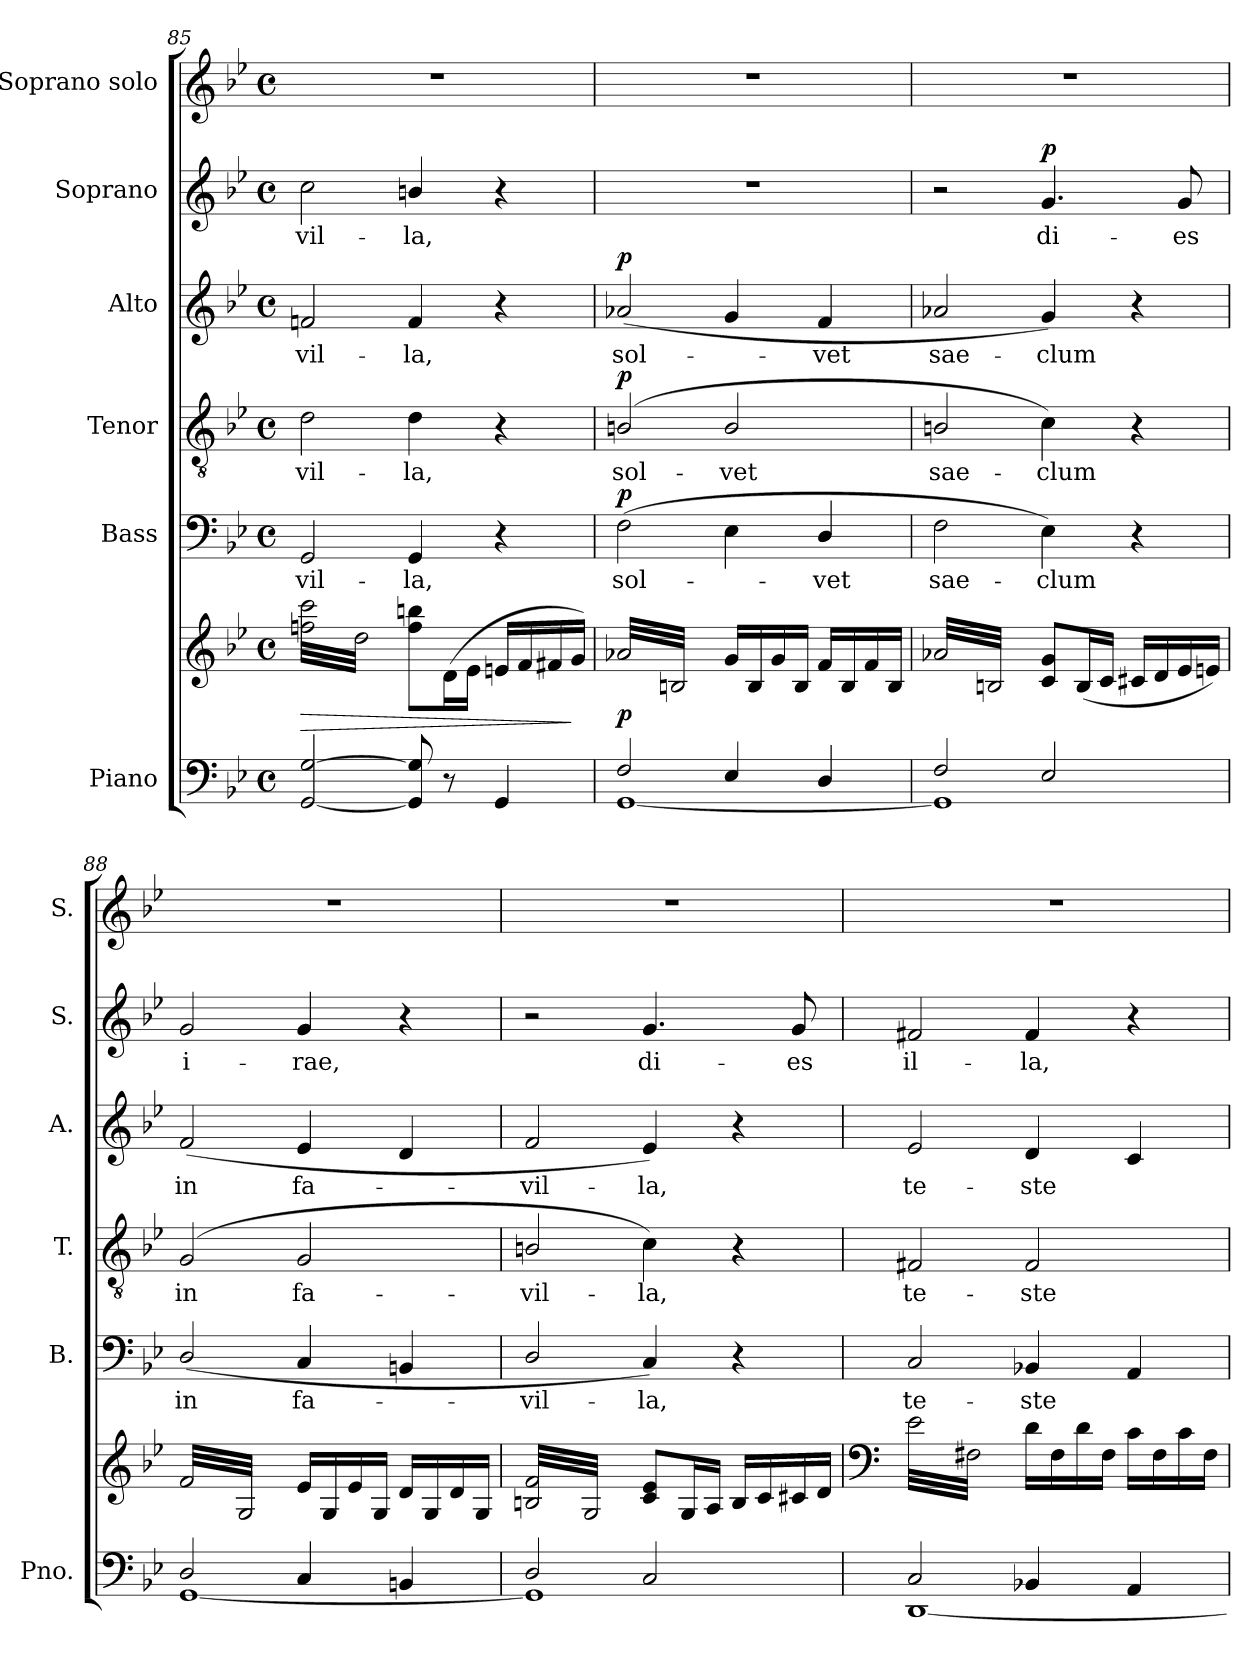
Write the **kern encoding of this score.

**kern	**kern	**dynam	**kern	**text	**dynam	**kern	**text	**dynam	**kern	**text	**dynam	**kern	**text	**dynam	**kern
*part6	*part6	*part6	*part5	*part5	*part5	*part4	*part4	*part4	*part3	*part3	*part3	*part2	*part2	*part2	*part1
*staff7	*staff6	*staff6/7	*staff5	*staff5	*staff5	*staff4	*staff4	*staff4	*staff3	*staff3	*staff3	*staff2	*staff2	*staff2	*staff1
*I"Piano	*	*	*I"Bass	*	*	*I"Tenor	*	*	*I"Alto	*	*	*I"Soprano	*	*	*I"Soprano solo
*I'Pno.	*	*	*I'B.	*	*	*I'T.	*	*	*I'A.	*	*	*I'S.	*	*	*I'S.
*clefF4	*clefG2	*	*clefF4	*	*	*clefGv2	*	*	*clefG2	*	*	*clefG2	*	*	*clefG2
*	*	*	*	*	*	*ITrd7c12	*	*	*	*	*	*	*	*	*
*k[b-e-]	*k[b-e-]	*	*k[b-e-]	*	*	*k[b-e-]	*	*	*k[b-e-]	*	*	*k[b-e-]	*	*	*k[b-e-]
*g:	*g:	*	*g:	*	*	*g:	*	*	*g:	*	*	*g:	*	*	*g:
*M4/4	*M4/4	*	*M4/4	*	*	*M4/4	*	*	*M4/4	*	*	*M4/4	*	*	*M4/4
*met(c)	*met(c)	*	*met(c)	*	*	*met(c)	*	*	*met(c)	*	*	*met(c)	*	*	*met(c)
=85	=85	=85	=85	=85	=85	=85	=85	=85	=85	=85	=85	=85	=85	=85	=85
!	!	!LO:HP:b	!	!	!	!	!	!	!	!	!	!	!	!	!
!	!	!	!	!LO:LY:b:color=#000000	!	!	!	!	!	!	!	!	!	!	!
!	!	!	!	!	!	!	!LO:LY:b:color=#000000	!	!	!	!	!	!	!	!
!	!	!	!	!	!	!	!	!	!	!LO:LY:b:color=#000000	!	!	!	!	!
!	!	!	!	!	!	!	!	!	!	!	!	!	!LO:LY:b:color=#000000	!	!
*	*tremolo	*	*	*	*	*	*	*	*	*	*	*	*	*	*
[2GGi/ [2Gi	32ffni\ 32ccciLLL	>	2GGi/	-vil-	.	2Di\	-vil-	.	2fni/	-vil-	.	2cci\	-vil-	.	1r
.	32ddi\	.	.	.	.	.	.	.	.	.	.	.	.	.	.
.	32ffni\ 32ccci	.	.	.	.	.	.	.	.	.	.	.	.	.	.
.	32ddi\	.	.	.	.	.	.	.	.	.	.	.	.	.	.
.	32ffni\ 32ccci	.	.	.	.	.	.	.	.	.	.	.	.	.	.
.	32ddi\	.	.	.	.	.	.	.	.	.	.	.	.	.	.
.	32ffni\ 32ccci	.	.	.	.	.	.	.	.	.	.	.	.	.	.
.	32ddi\	.	.	.	.	.	.	.	.	.	.	.	.	.	.
.	32ffni\ 32ccci	.	.	.	.	.	.	.	.	.	.	.	.	.	.
.	32ddi\	.	.	.	.	.	.	.	.	.	.	.	.	.	.
.	32ffni\ 32ccci	.	.	.	.	.	.	.	.	.	.	.	.	.	.
.	32ddi\	.	.	.	.	.	.	.	.	.	.	.	.	.	.
.	32ffni\ 32ccci	.	.	.	.	.	.	.	.	.	.	.	.	.	.
.	32ddi\	.	.	.	.	.	.	.	.	.	.	.	.	.	.
.	32ffni\ 32ccci	.	.	.	.	.	.	.	.	.	.	.	.	.	.
.	32ddi\JJJ	.	.	.	.	.	.	.	.	.	.	.	.	.	.
*	*Xtremolo	*	*	*	*	*	*	*	*	*	*	*	*	*	*
!	!	!	!	!LO:LY:b:color=#000000	!	!	!	!	!	!	!	!	!	!	!
!	!	!	!	!	!	!	!LO:LY:b:color=#000000	!	!	!	!	!	!	!	!
!	!	!	!	!	!	!	!	!	!	!LO:LY:b:color=#000000	!	!	!	!	!
!	!	!	!	!	!	!	!	!	!	!	!	!	!LO:LY:b:color=#000000	!	!
8GGi/] 8Gi]	8ffi\ 8bbniL	.	4GGi/	-la,	.	4Di\	-la,	.	4fi/	-la,	.	4bni/	-la,	.	.
.	.	.	.	.	.	.	.	.	.	.	.	.	.	.	.
.	.	.	.	.	.	.	.	.	.	.	.	.	.	.	.
.	.	.	.	.	.	.	.	.	.	.	.	.	.	.	.
8r	(16di\L	.	.	.	.	.	.	.	.	.	.	.	.	.	.
.	.	.	.	.	.	.	.	.	.	.	.	.	.	.	.
.	16e-i\JJ	.	.	.	.	.	.	.	.	.	.	.	.	.	.
.	.	.	.	.	.	.	.	.	.	.	.	.	.	.	.
4GGi/	16eni/LL	.	4r	.	.	4r	.	.	4r	.	.	4r	.	.	.
.	16fi/	.	.	.	.	.	.	.	.	.	.	.	.	.	.
.	16f#Xi/	.	.	.	.	.	.	.	.	.	.	.	.	.	.
.	16gi/JJ)	]	.	.	.	.	.	.	.	.	.	.	.	.	.
=86	=86	=86	=86	=86	=86	=86	=86	=86	=86	=86	=86	=86	=86	=86	=86
*^	*	*	*	*	*	*	*	*	*	*	*	*	*	*	*
!	!	!	!	!	!LO:LY:b:color=#000000	!	!	!	!	!	!	!	!	!	!	!
!	!	!	!	!	!	!	!	!LO:LY:b:color=#000000	!	!	!	!	!	!	!	!
!	!	!	!	!	!	!	!	!	!	!	!LO:LY:b:color=#000000	!	!	!	!	!
*	*	*tremolo	*	*	*	*	*	*	*	*	*	*	*	*	*	*
2Fi/	[1GGi	32a-Xi/LLL	p	(2Fi\	sol-	p	(2BBni/	sol-	p	(2a-Xi/	sol-	p	1r	.	.	1r
.	.	32Bni/	.	.	.	.	.	.	.	.	.	.	.	.	.	.
.	.	32a-Xi/	.	.	.	.	.	.	.	.	.	.	.	.	.	.
.	.	32Bni/	.	.	.	.	.	.	.	.	.	.	.	.	.	.
.	.	32a-Xi/	.	.	.	.	.	.	.	.	.	.	.	.	.	.
.	.	32Bni/	.	.	.	.	.	.	.	.	.	.	.	.	.	.
.	.	32a-Xi/	.	.	.	.	.	.	.	.	.	.	.	.	.	.
.	.	32Bni/	.	.	.	.	.	.	.	.	.	.	.	.	.	.
.	.	32a-Xi/	.	.	.	.	.	.	.	.	.	.	.	.	.	.
.	.	32Bni/	.	.	.	.	.	.	.	.	.	.	.	.	.	.
.	.	32a-Xi/	.	.	.	.	.	.	.	.	.	.	.	.	.	.
.	.	32Bni/	.	.	.	.	.	.	.	.	.	.	.	.	.	.
.	.	32a-Xi/	.	.	.	.	.	.	.	.	.	.	.	.	.	.
.	.	32Bni/	.	.	.	.	.	.	.	.	.	.	.	.	.	.
.	.	32a-Xi/	.	.	.	.	.	.	.	.	.	.	.	.	.	.
.	.	32Bni/JJJ	.	.	.	.	.	.	.	.	.	.	.	.	.	.
*	*	*Xtremolo	*	*	*	*	*	*	*	*	*	*	*	*	*	*
!	!	!	!	!	!	!	!	!LO:LY:b:color=#000000	!	!	!	!	!	!	!	!
4E-i/	.	16gi/LL	.	4E-i\	.	.	2BBi/	-vet	.	4gi/	.	.	.	.	.	.
.	.	.	.	.	.	.	.	.	.	.	.	.	.	.	.	.
.	.	16Bi/	.	.	.	.	.	.	.	.	.	.	.	.	.	.
.	.	.	.	.	.	.	.	.	.	.	.	.	.	.	.	.
.	.	16gi/	.	.	.	.	.	.	.	.	.	.	.	.	.	.
.	.	.	.	.	.	.	.	.	.	.	.	.	.	.	.	.
.	.	16Bi/JJ	.	.	.	.	.	.	.	.	.	.	.	.	.	.
.	.	.	.	.	.	.	.	.	.	.	.	.	.	.	.	.
!	!	!	!	!	!LO:LY:b:color=#000000	!	!	!	!	!	!	!	!	!	!	!
!	!	!	!	!	!	!	!	!	!	!	!LO:LY:b:color=#000000	!	!	!	!	!
4Di/	.	16fi/LL	.	4Di/	-vet	.	.	.	.	4fi/	-vet	.	.	.	.	.
.	.	16Bi/	.	.	.	.	.	.	.	.	.	.	.	.	.	.
.	.	16fi/	.	.	.	.	.	.	.	.	.	.	.	.	.	.
.	.	16Bi/JJ	.	.	.	.	.	.	.	.	.	.	.	.	.	.
=87	=87	=87	=87	=87	=87	=87	=87	=87	=87	=87	=87	=87	=87	=87	=87	=87
!	!	!	!	!	!LO:LY:b:color=#000000	!	!	!	!	!	!	!	!	!	!	!
!	!	!	!	!	!	!	!	!LO:LY:b:color=#000000	!	!	!	!	!	!	!	!
!	!	!	!	!	!	!	!	!	!	!	!LO:LY:b:color=#000000	!	!	!	!	!
*	*	*tremolo	*	*	*	*	*	*	*	*	*	*	*	*	*	*
2Fi/	1GGi]	32a-Xi/LLL	.	2Fi\	sae-	.	2BBni/	sae-	.	2a-Xi/	sae-	.	2r	.	.	1r
.	.	32Bni/	.	.	.	.	.	.	.	.	.	.	.	.	.	.
.	.	32a-Xi/	.	.	.	.	.	.	.	.	.	.	.	.	.	.
.	.	32Bni/	.	.	.	.	.	.	.	.	.	.	.	.	.	.
.	.	32a-Xi/	.	.	.	.	.	.	.	.	.	.	.	.	.	.
.	.	32Bni/	.	.	.	.	.	.	.	.	.	.	.	.	.	.
.	.	32a-Xi/	.	.	.	.	.	.	.	.	.	.	.	.	.	.
.	.	32Bni/	.	.	.	.	.	.	.	.	.	.	.	.	.	.
.	.	32a-Xi/	.	.	.	.	.	.	.	.	.	.	.	.	.	.
.	.	32Bni/	.	.	.	.	.	.	.	.	.	.	.	.	.	.
.	.	32a-Xi/	.	.	.	.	.	.	.	.	.	.	.	.	.	.
.	.	32Bni/	.	.	.	.	.	.	.	.	.	.	.	.	.	.
.	.	32a-Xi/	.	.	.	.	.	.	.	.	.	.	.	.	.	.
.	.	32Bni/	.	.	.	.	.	.	.	.	.	.	.	.	.	.
.	.	32a-Xi/	.	.	.	.	.	.	.	.	.	.	.	.	.	.
.	.	32Bni/JJJ	.	.	.	.	.	.	.	.	.	.	.	.	.	.
*	*	*Xtremolo	*	*	*	*	*	*	*	*	*	*	*	*	*	*
!	!	!	!	!	!LO:LY:b:color=#000000	!	!	!	!	!	!	!	!	!	!	!
!	!	!	!	!	!	!	!	!LO:LY:b:color=#000000	!	!	!	!	!	!	!	!
!	!	!	!	!	!	!	!	!	!	!	!LO:LY:b:color=#000000	!	!	!	!	!
!	!	!	!	!	!	!	!	!	!	!	!	!	!	!LO:LY:b:color=#000000	!	!
2E-i/	.	8ci/ 8giL	.	4E-i\)	-clum	.	4Ci\)	-clum	.	4gi/)	-clum	.	4.gi/	di-	p	.
.	.	.	.	.	.	.	.	.	.	.	.	.	.	.	.	.
.	.	.	.	.	.	.	.	.	.	.	.	.	.	.	.	.
.	.	.	.	.	.	.	.	.	.	.	.	.	.	.	.	.
.	.	(16Bi/L	.	.	.	.	.	.	.	.	.	.	.	.	.	.
.	.	.	.	.	.	.	.	.	.	.	.	.	.	.	.	.
.	.	16ci/JJ	.	.	.	.	.	.	.	.	.	.	.	.	.	.
.	.	.	.	.	.	.	.	.	.	.	.	.	.	.	.	.
.	.	16c#Xi/LL	.	4r	.	.	4r	.	.	4r	.	.	.	.	.	.
.	.	16di/	.	.	.	.	.	.	.	.	.	.	.	.	.	.
!	!	!	!	!	!	!	!	!	!	!	!	!	!	!LO:LY:b:color=#000000	!	!
.	.	16e-i/	.	.	.	.	.	.	.	.	.	.	8gi/	-es	.	.
.	.	16eni/JJ)	.	.	.	.	.	.	.	.	.	.	.	.	.	.
!!LO:LB:g=z
=88	=88	=88	=88	=88	=88	=88	=88	=88	=88	=88	=88	=88	=88	=88	=88	=88
!	!	!	!	!	!LO:LY:b:color=#000000	!	!	!	!	!	!	!	!	!	!	!
!	!	!	!	!	!	!	!	!LO:LY:b:color=#000000	!	!	!	!	!	!	!	!
!	!	!	!	!	!	!	!	!	!	!	!LO:LY:b:color=#000000	!	!	!	!	!
!	!	!	!	!	!	!	!	!	!	!	!	!	!	!LO:LY:b:color=#000000	!	!
*	*	*tremolo	*	*	*	*	*	*	*	*	*	*	*	*	*	*
2Di/	[1GGi	32fi/LLL	.	(2Di/	in	.	(2GGi/	in	.	(2fi/	in	.	2gi/	i-	.	1r
.	.	32Gi/	.	.	.	.	.	.	.	.	.	.	.	.	.	.
.	.	32fi/	.	.	.	.	.	.	.	.	.	.	.	.	.	.
.	.	32Gi/	.	.	.	.	.	.	.	.	.	.	.	.	.	.
.	.	32fi/	.	.	.	.	.	.	.	.	.	.	.	.	.	.
.	.	32Gi/	.	.	.	.	.	.	.	.	.	.	.	.	.	.
.	.	32fi/	.	.	.	.	.	.	.	.	.	.	.	.	.	.
.	.	32Gi/	.	.	.	.	.	.	.	.	.	.	.	.	.	.
.	.	32fi/	.	.	.	.	.	.	.	.	.	.	.	.	.	.
.	.	32Gi/	.	.	.	.	.	.	.	.	.	.	.	.	.	.
.	.	32fi/	.	.	.	.	.	.	.	.	.	.	.	.	.	.
.	.	32Gi/	.	.	.	.	.	.	.	.	.	.	.	.	.	.
.	.	32fi/	.	.	.	.	.	.	.	.	.	.	.	.	.	.
.	.	32Gi/	.	.	.	.	.	.	.	.	.	.	.	.	.	.
.	.	32fi/	.	.	.	.	.	.	.	.	.	.	.	.	.	.
.	.	32Gi/JJJ	.	.	.	.	.	.	.	.	.	.	.	.	.	.
*	*	*Xtremolo	*	*	*	*	*	*	*	*	*	*	*	*	*	*
!	!	!	!	!	!LO:LY:b:color=#000000	!	!	!	!	!	!	!	!	!	!	!
!	!	!	!	!	!	!	!	!LO:LY:b:color=#000000	!	!	!	!	!	!	!	!
!	!	!	!	!	!	!	!	!	!	!	!LO:LY:b:color=#000000	!	!	!	!	!
!	!	!	!	!	!	!	!	!	!	!	!	!	!	!LO:LY:b:color=#000000	!	!
4Ci/	.	16e-i/LL	.	4Ci/	fa-	.	2GGi/	fa-	.	4e-i/	fa-	.	4gi/	-rae,	.	.
.	.	.	.	.	.	.	.	.	.	.	.	.	.	.	.	.
.	.	16Gi/	.	.	.	.	.	.	.	.	.	.	.	.	.	.
.	.	.	.	.	.	.	.	.	.	.	.	.	.	.	.	.
.	.	16e-i/	.	.	.	.	.	.	.	.	.	.	.	.	.	.
.	.	.	.	.	.	.	.	.	.	.	.	.	.	.	.	.
.	.	16Gi/JJ	.	.	.	.	.	.	.	.	.	.	.	.	.	.
.	.	.	.	.	.	.	.	.	.	.	.	.	.	.	.	.
4BBni/	.	16di/LL	.	4BBni/	.	.	.	.	.	4di/	.	.	4r	.	.	.
.	.	16Gi/	.	.	.	.	.	.	.	.	.	.	.	.	.	.
.	.	16di/	.	.	.	.	.	.	.	.	.	.	.	.	.	.
.	.	16Gi/JJ	.	.	.	.	.	.	.	.	.	.	.	.	.	.
=89	=89	=89	=89	=89	=89	=89	=89	=89	=89	=89	=89	=89	=89	=89	=89	=89
!	!	!	!	!	!LO:LY:b:color=#000000	!	!	!	!	!	!	!	!	!	!	!
!	!	!	!	!	!	!	!	!LO:LY:b:color=#000000	!	!	!	!	!	!	!	!
!	!	!	!	!	!	!	!	!	!	!	!LO:LY:b:color=#000000	!	!	!	!	!
*	*	*tremolo	*	*	*	*	*	*	*	*	*	*	*	*	*	*
2Di/	1GGi]	32Bni/ 32fiLLL	.	2Di/	-vil-	.	2BBni/	-vil-	.	2fi/	-vil-	.	2r	.	.	1r
.	.	32Gi/	.	.	.	.	.	.	.	.	.	.	.	.	.	.
.	.	32Bni/ 32fi	.	.	.	.	.	.	.	.	.	.	.	.	.	.
.	.	32Gi/	.	.	.	.	.	.	.	.	.	.	.	.	.	.
.	.	32Bni/ 32fi	.	.	.	.	.	.	.	.	.	.	.	.	.	.
.	.	32Gi/	.	.	.	.	.	.	.	.	.	.	.	.	.	.
.	.	32Bni/ 32fi	.	.	.	.	.	.	.	.	.	.	.	.	.	.
.	.	32Gi/	.	.	.	.	.	.	.	.	.	.	.	.	.	.
.	.	32Bni/ 32fi	.	.	.	.	.	.	.	.	.	.	.	.	.	.
.	.	32Gi/	.	.	.	.	.	.	.	.	.	.	.	.	.	.
.	.	32Bni/ 32fi	.	.	.	.	.	.	.	.	.	.	.	.	.	.
.	.	32Gi/	.	.	.	.	.	.	.	.	.	.	.	.	.	.
.	.	32Bni/ 32fi	.	.	.	.	.	.	.	.	.	.	.	.	.	.
.	.	32Gi/	.	.	.	.	.	.	.	.	.	.	.	.	.	.
.	.	32Bni/ 32fi	.	.	.	.	.	.	.	.	.	.	.	.	.	.
.	.	32Gi/JJJ	.	.	.	.	.	.	.	.	.	.	.	.	.	.
*	*	*Xtremolo	*	*	*	*	*	*	*	*	*	*	*	*	*	*
!	!	!	!	!	!LO:LY:b:color=#000000	!	!	!	!	!	!	!	!	!	!	!
!	!	!	!	!	!	!	!	!LO:LY:b:color=#000000	!	!	!	!	!	!	!	!
!	!	!	!	!	!	!	!	!	!	!	!LO:LY:b:color=#000000	!	!	!	!	!
!	!	!	!	!	!	!	!	!	!	!	!	!	!	!LO:LY:b:color=#000000	!	!
2Ci/	.	8ci/ 8e-iL	.	4Ci/)	-la,	.	4Ci\)	-la,	.	4e-i/)	-la,	.	4.gi/	di-	.	.
.	.	.	.	.	.	.	.	.	.	.	.	.	.	.	.	.
.	.	.	.	.	.	.	.	.	.	.	.	.	.	.	.	.
.	.	.	.	.	.	.	.	.	.	.	.	.	.	.	.	.
.	.	16Gi/L	.	.	.	.	.	.	.	.	.	.	.	.	.	.
.	.	.	.	.	.	.	.	.	.	.	.	.	.	.	.	.
.	.	16Ai/JJ	.	.	.	.	.	.	.	.	.	.	.	.	.	.
.	.	.	.	.	.	.	.	.	.	.	.	.	.	.	.	.
.	.	16Bi/LL	.	4r	.	.	4r	.	.	4r	.	.	.	.	.	.
.	.	16ci/	.	.	.	.	.	.	.	.	.	.	.	.	.	.
!	!	!	!	!	!	!	!	!	!	!	!	!	!	!LO:LY:b:color=#000000	!	!
.	.	16c#Xi/	.	.	.	.	.	.	.	.	.	.	8gi/	-es	.	.
.	.	16di/JJ	.	.	.	.	.	.	.	.	.	.	.	.	.	.
=90	=90	=90	=90	=90	=90	=90	=90	=90	=90	=90	=90	=90	=90	=90	=90	=90
*	*	*clefF4	*	*	*	*	*	*	*	*	*	*	*	*	*	*
!	!	!	!	!	!LO:LY:b:color=#000000	!	!	!	!	!	!	!	!	!	!	!
!	!	!	!	!	!	!	!	!LO:LY:b:color=#000000	!	!	!	!	!	!	!	!
!	!	!	!	!	!	!	!	!	!	!	!LO:LY:b:color=#000000	!	!	!	!	!
!	!	!	!	!	!	!	!	!	!	!	!	!	!	!LO:LY:b:color=#000000	!	!
*	*	*tremolo	*	*	*	*	*	*	*	*	*	*	*	*	*	*
2Ci/	[1DDi	32e-i\LLL	.	2Ci/	te-	.	2FF#Xi/	te-	.	2e-i/	te-	.	2f#Xi/	il-	.	1r
.	.	32F#Xi\	.	.	.	.	.	.	.	.	.	.	.	.	.	.
.	.	32e-i\	.	.	.	.	.	.	.	.	.	.	.	.	.	.
.	.	32F#Xi\	.	.	.	.	.	.	.	.	.	.	.	.	.	.
.	.	32e-i\	.	.	.	.	.	.	.	.	.	.	.	.	.	.
.	.	32F#Xi\	.	.	.	.	.	.	.	.	.	.	.	.	.	.
.	.	32e-i\	.	.	.	.	.	.	.	.	.	.	.	.	.	.
.	.	32F#Xi\	.	.	.	.	.	.	.	.	.	.	.	.	.	.
.	.	32e-i\	.	.	.	.	.	.	.	.	.	.	.	.	.	.
.	.	32F#Xi\	.	.	.	.	.	.	.	.	.	.	.	.	.	.
.	.	32e-i\	.	.	.	.	.	.	.	.	.	.	.	.	.	.
.	.	32F#Xi\	.	.	.	.	.	.	.	.	.	.	.	.	.	.
.	.	32e-i\	.	.	.	.	.	.	.	.	.	.	.	.	.	.
.	.	32F#Xi\	.	.	.	.	.	.	.	.	.	.	.	.	.	.
.	.	32e-i\	.	.	.	.	.	.	.	.	.	.	.	.	.	.
.	.	32F#Xi\JJJ	.	.	.	.	.	.	.	.	.	.	.	.	.	.
*	*	*Xtremolo	*	*	*	*	*	*	*	*	*	*	*	*	*	*
!	!	!	!	!	!LO:LY:b:color=#000000	!	!	!	!	!	!	!	!	!	!	!
!	!	!	!	!	!	!	!	!LO:LY:b:color=#000000	!	!	!	!	!	!	!	!
!	!	!	!	!	!	!	!	!	!	!	!LO:LY:b:color=#000000	!	!	!	!	!
!	!	!	!	!	!	!	!	!	!	!	!	!	!	!LO:LY:b:color=#000000	!	!
4BB-Xi/	.	16di\LL	.	4BB-Xi/	-ste	.	2FF#i/	-ste	.	4di/	-ste	.	4f#i/	-la,	.	.
.	.	.	.	.	.	.	.	.	.	.	.	.	.	.	.	.
.	.	16F#i\	.	.	.	.	.	.	.	.	.	.	.	.	.	.
.	.	.	.	.	.	.	.	.	.	.	.	.	.	.	.	.
.	.	16di\	.	.	.	.	.	.	.	.	.	.	.	.	.	.
.	.	.	.	.	.	.	.	.	.	.	.	.	.	.	.	.
.	.	16F#i\JJ	.	.	.	.	.	.	.	.	.	.	.	.	.	.
.	.	.	.	.	.	.	.	.	.	.	.	.	.	.	.	.
4AAi/	.	16ci\LL	.	4AAi/	.	.	.	.	.	4ci/	.	.	4r	.	.	.
.	.	16F#i\	.	.	.	.	.	.	.	.	.	.	.	.	.	.
.	.	16ci\	.	.	.	.	.	.	.	.	.	.	.	.	.	.
.	.	16F#i\JJ	.	.	.	.	.	.	.	.	.	.	.	.	.	.
*v	*v	*	*	*	*	*	*	*	*	*	*	*	*	*	*	*
=	=	=	=	=	=	=	=	=	=	=	=	=	=	=	=
*-	*-	*-	*-	*-	*-	*-	*-	*-	*-	*-	*-	*-	*-	*-	*-
